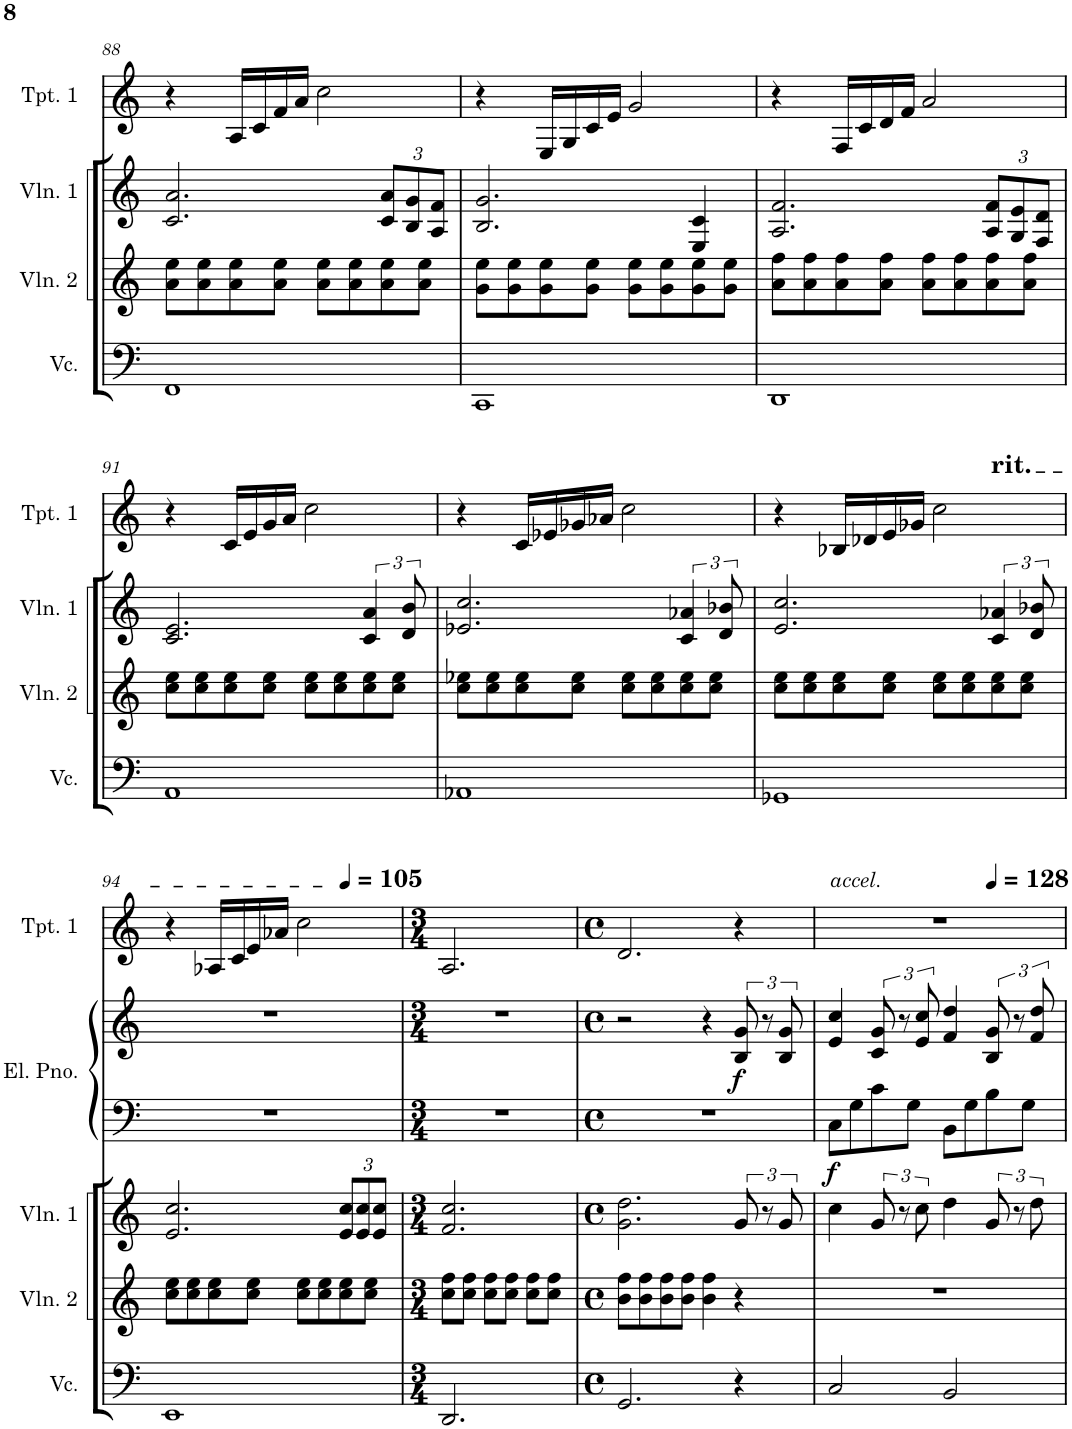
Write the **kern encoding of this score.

**kern	**kern	**kern	**kern	**kern	**dynam	**kern	**kern
*part6	*part5	*part4	*part3	*part3	*part3	*part2	*part1
*staff7	*staff6	*staff5	*staff4	*staff3	*staff3/4	*staff2	*staff1
*I"Violoncello	*I"Violin 2	*I"Violin 1	*I"Electric Piano	*	*	*I"Trumpet 1	*I"Horn
*I'Vc.	*I'Vln. 2	*I'Vln. 1	*I'El. Pno.	*	*	*I'Tpt. 1	*I'Hn.
!!LO:PB:g=z
*clefF4	*clefG2	*clefG2	*clefF4	*clefG2	*	*clefG2	*clefG2
*	*	*	*	*	*	*Trd1c2	*Trd4c7
*k[]	*k[]	*k[]	*k[]	*k[]	*	*k[]	*k[]
*M4/4	*M4/4	*M4/4	*M4/4	*M4/4	*	*M4/4	*M4/4
*met(c)	*met(c)	*met(c)	*met(c)	*met(c)	*	*met(c)	*met(c)
=88	=88	=88	=88	=88	=88	=88	=88
1FF	8a\ 8ee\L	2.c/ 2.a/	1r	1r	.	4r	1r
.	8a\ 8ee\	.	.	.	.	.	.
.	8a\ 8ee\	.	.	.	.	16A/LL	.
.	.	.	.	.	.	16c/	.
.	8a\ 8ee\J	.	.	.	.	16f/	.
.	.	.	.	.	.	16a/JJ	.
.	8a\ 8ee\L	.	.	.	.	2cc\	.
.	8a\ 8ee\	.	.	.	.	.	.
*	*	*Xbrackettup	*	*	*	*	*
.	8a\ 8ee\	12c/ 12a/L	.	.	.	.	.
.	.	12B/ 12g/	.	.	.	.	.
.	8a\ 8ee\J	.	.	.	.	.	.
.	.	12A/ 12f/J	.	.	.	.	.
=89	=89	=89	=89	=89	=89	=89	=89
1CC	8g\ 8ee\L	2.B/ 2.g/	1r	1r	.	4r	1r
.	8g\ 8ee\	.	.	.	.	.	.
.	8g\ 8ee\	.	.	.	.	16E/LL	.
.	.	.	.	.	.	16G/	.
.	8g\ 8ee\J	.	.	.	.	16c/	.
.	.	.	.	.	.	16e/JJ	.
.	8g\ 8ee\L	.	.	.	.	2g/	.
.	8g\ 8ee\	.	.	.	.	.	.
.	8g\ 8ee\	4E/ 4c/	.	.	.	.	.
.	8g\ 8ee\J	.	.	.	.	.	.
=90	=90	=90	=90	=90	=90	=90	=90
1DD	8a\ 8ff\L	2.A/ 2.f/	1r	1r	.	4r	1r
.	8a\ 8ff\	.	.	.	.	.	.
.	8a\ 8ff\	.	.	.	.	16F/LL	.
.	.	.	.	.	.	16c/	.
.	8a\ 8ff\J	.	.	.	.	16d/	.
.	.	.	.	.	.	16f/JJ	.
.	8a\ 8ff\L	.	.	.	.	2a/	.
.	8a\ 8ff\	.	.	.	.	.	.
.	8a\ 8ff\	12A/ 12f/L	.	.	.	.	.
.	.	12G/ 12e/	.	.	.	.	.
.	8a\ 8ff\J	.	.	.	.	.	.
.	.	12F/ 12d/J	.	.	.	.	.
!!LO:LB:g=z
=91	=91	=91	=91	=91	=91	=91	=91
1AA	8cc\ 8ee\L	2.c/ 2.e/	1r	1r	.	4r	1r
.	8cc\ 8ee\	.	.	.	.	.	.
.	8cc\ 8ee\	.	.	.	.	16c/LL	.
.	.	.	.	.	.	16e/	.
.	8cc\ 8ee\J	.	.	.	.	16g/	.
.	.	.	.	.	.	16a/JJ	.
.	8cc\ 8ee\L	.	.	.	.	2cc\	.
.	8cc\ 8ee\	.	.	.	.	.	.
*	*	*brackettup	*	*	*	*	*
.	8cc\ 8ee\	6c/ 6a/	.	.	.	.	.
.	8cc\ 8ee\J	.	.	.	.	.	.
.	.	12d/ 12b/	.	.	.	.	.
=92	=92	=92	=92	=92	=92	=92	=92
1AA-X	8cc\ 8ee-X\L	2.e-X/ 2.cc/	1r	1r	.	4r	1r
.	8cc\ 8ee-\	.	.	.	.	.	.
.	8cc\ 8ee-\	.	.	.	.	16c/LL	.
.	.	.	.	.	.	16e-X/	.
.	8cc\ 8ee-\J	.	.	.	.	16g-X/	.
.	.	.	.	.	.	16a-X/JJ	.
.	8cc\ 8ee-\L	.	.	.	.	2cc\	.
.	8cc\ 8ee-\	.	.	.	.	.	.
.	8cc\ 8ee-\	6c/ 6a-X/	.	.	.	.	.
.	8cc\ 8ee-\J	.	.	.	.	.	.
.	.	12d/ 12b-X/	.	.	.	.	.
=93	=93	=93	=93	=93	=93	=93	=93
*	*	*	*	*	*	*	*^
1GG-X	8cc\ 8ee\L	2.e/ 2.cc/	1r	1r	.	4r	1r	2.ryy
.	8cc\ 8ee\	.	.	.	.	.	.	.
.	8cc\ 8ee\	.	.	.	.	16B-X/LL	.	.
.	.	.	.	.	.	16d-X/	.	.
.	8cc\ 8ee\J	.	.	.	.	16e/	.	.
.	.	.	.	.	.	16g-X/JJ	.	.
.	8cc\ 8ee\L	.	.	.	.	2cc\	.	.
.	8cc\ 8ee\	.	.	.	.	.	.	.
!	!	!	!	!	!	!	!	!LO:TX:a:t=rit.
.	8cc\ 8ee\	6c/ 6a-X/	.	.	.	.	.	4ryy
.	8cc\ 8ee\J	.	.	.	.	.	.	.
.	.	12d/ 12b-X/	.	.	.	.	.	.
!!LO:LB:g=z	!!
=94	=94	=94	=94	=94	=94	=94	=94	=94
1EE	8cc\ 8ee\L	2.e/ 2.cc/	1r	1r	.	4r	1r	2.ryy
.	8cc\ 8ee\	.	.	.	.	.	.	.
.	8cc\ 8ee\	.	.	.	.	16A-X/LL	.	.
.	.	.	.	.	.	16c/	.	.
.	8cc\ 8ee\J	.	.	.	.	16e/	.	.
.	.	.	.	.	.	16a-X/JJ	.	.
.	8cc\ 8ee\L	.	.	.	.	2cc\	.	.
.	8cc\ 8ee\	.	.	.	.	.	.	.
*	*	*Xbrackettup	*	*	*	*	*	*
*	*	*	*	*	*	*	*MM105	*
.	8cc\ 8ee\	12e/ 12cc/L	.	.	.	.	.	4ryy
.	.	12e/ 12cc/	.	.	.	.	.	.
.	8cc\ 8ee\J	.	.	.	.	.	.	.
.	.	12e/ 12cc/J	.	.	.	.	.	.
*	*	*	*	*	*	*	*v	*v
=95	=95	=95	=95	=95	=95	=95	=95
*M3/4	*M3/4	*M3/4	*M3/4	*M3/4	*	*M3/4	*M3/4
2.DD/	8cc\ 8ff\L	2.f/ 2.cc/	2.r	2.r	.	2.A/	2.r
.	8cc\ 8ff\J	.	.	.	.	.	.
.	8cc\ 8ff\L	.	.	.	.	.	.
.	8cc\ 8ff\J	.	.	.	.	.	.
.	8cc\ 8ff\L	.	.	.	.	.	.
.	8cc\ 8ff\J	.	.	.	.	.	.
=96	=96	=96	=96	=96	=96	=96	=96
*M4/4	*M4/4	*M4/4	*M4/4	*M4/4	*	*M4/4	*M4/4
*met(c)	*met(c)	*met(c)	*met(c)	*met(c)	*	*met(c)	*met(c)
2.GG/	8b\ 8ff\L	2.g\ 2.dd\	1r	2r	.	2.d/	1r
.	8b\ 8ff\	.	.	.	.	.	.
.	8b\ 8ff\	.	.	.	.	.	.
.	8b\ 8ff\J	.	.	.	.	.	.
.	4b\ 4ff\	.	.	4r	.	.	.
*	*	*brackettup	*	*	*	*	*
!	!	!	!	!	!LO:DY:b	!	!
4r	4r	12g/	.	12B/ 12g/	f	4r	.
.	.	12r	.	12r	.	.	.
.	.	12g/	.	12B/ 12g/	.	.	.
=97	=97	=97	=97	=97	=97	=97	=97
!	!	!	!	!	!	!	!LO:TX:a:i:t=accel.
!	!	!	!	!	!LO:DY:b=2	!	!
*	*	*	*	*	*	*	*^
2C/	1r	4cc\	8C\L	4e/ 4cc/	f	1r	1r	2.ryy
.	.	.	8G\	.	.	.	.	.
.	.	12g/	8c\	12c/ 12g/	.	.	.	.
.	.	12r	.	12r	.	.	.	.
.	.	.	8G\J	.	.	.	.	.
.	.	12cc\	.	12e/ 12cc/	.	.	.	.
2BB/	.	4dd\	8BB\L	4f/ 4dd/	.	.	.	.
.	.	.	8G\	.	.	.	.	.
*	*	*	*	*	*	*	*MM128	*
.	.	12g/	8B\	12B/ 12g/	.	.	.	4ryy
.	.	12r	.	12r	.	.	.	.
.	.	.	8G\J	.	.	.	.	.
.	.	12dd\	.	12f/ 12dd/	.	.	.	.
*	*	*	*	*	*	*	*v	*v
=	=	=	=	=	=	=	=
*-	*-	*-	*-	*-	*-	*-	*-
